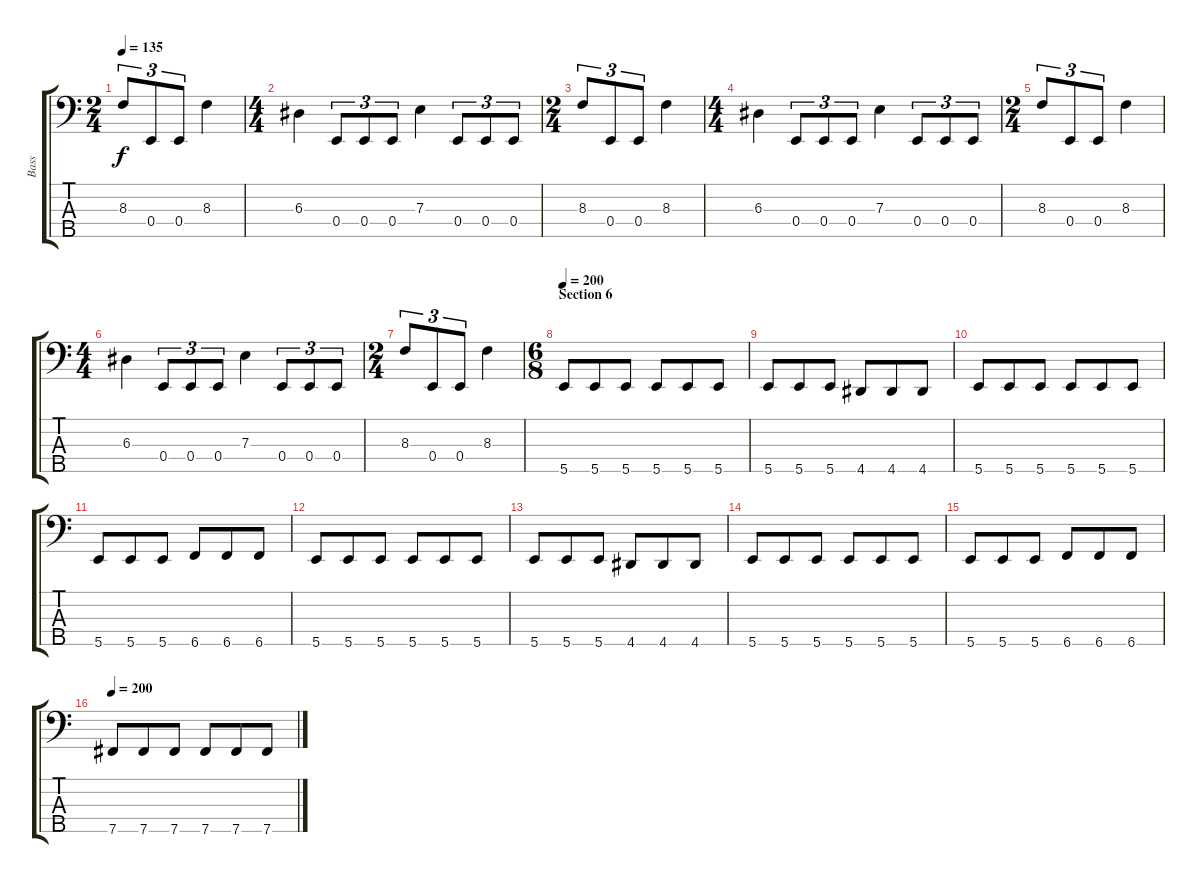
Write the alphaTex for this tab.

\track ("Bass" "Bass") {instrument electricbassfinger}
\staff {score tabs}
\tuning (G2 D2 A1 E1 B0) {hide}
\ts (2 4)
\tempo 135
\clef f4
\ks c
8.3.8{tu (3 2) dy f} 0.4.8{tu (3 2)} 0.4.8{tu (3 2)} 8.3.4 |
\ts (4 4)
6.3.4 0.4.8{tu (3 2)} 0.4.8{tu (3 2)} 0.4.8{tu (3 2)} 7.3.4 0.4.8{tu (3 2)} 0.4.8{tu (3 2)} 0.4.8{tu (3 2)} |
\ts (2 4)
8.3.8{tu (3 2)} 0.4.8{tu (3 2)} 0.4.8{tu (3 2)} 8.3.4 |
\ts (4 4)
6.3.4 0.4.8{tu (3 2)} 0.4.8{tu (3 2)} 0.4.8{tu (3 2)} 7.3.4 0.4.8{tu (3 2)} 0.4.8{tu (3 2)} 0.4.8{tu (3 2)} |
\ts (2 4)
8.3.8{tu (3 2)} 0.4.8{tu (3 2)} 0.4.8{tu (3 2)} 8.3.4 |
\ts (4 4)
6.3.4 0.4.8{tu (3 2)} 0.4.8{tu (3 2)} 0.4.8{tu (3 2)} 7.3.4 0.4.8{tu (3 2)} 0.4.8{tu (3 2)} 0.4.8{tu (3 2)} |
\ts (2 4)
8.3.8{tu (3 2)} 0.4.8{tu (3 2)} 0.4.8{tu (3 2)} 8.3.4 |
\ts (6 8)
\section ("" "Section 6")
\tempo 200
5.5.8 5.5.8 5.5.8 5.5.8 5.5.8 5.5.8 |
5.5.8 5.5.8 5.5.8 4.5.8 4.5.8 4.5.8 |
5.5.8 5.5.8 5.5.8 5.5.8 5.5.8 5.5.8 |
5.5.8 5.5.8 5.5.8 6.5.8 6.5.8 6.5.8 |
5.5.8 5.5.8 5.5.8 5.5.8 5.5.8 5.5.8 |
5.5.8 5.5.8 5.5.8 4.5.8 4.5.8 4.5.8 |
5.5.8 5.5.8 5.5.8 5.5.8 5.5.8 5.5.8 |
5.5.8 5.5.8 5.5.8 6.5.8 6.5.8 6.5.8 |
\tempo 200
7.5.8 7.5.8 7.5.8 7.5.8 7.5.8 7.5.8
